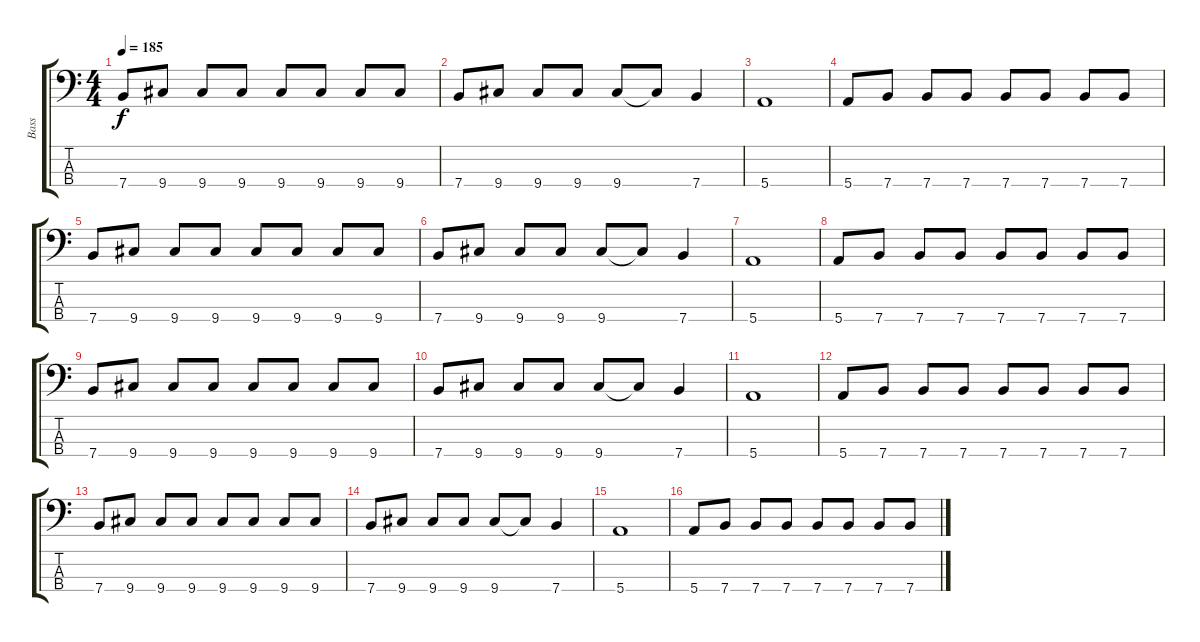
\track ("Bass" "Bass") {instrument electricbassfinger}
\staff {score tabs}
\tuning (G2 D2 A1 E1) {hide}
\ts (4 4)
\tempo 185
\clef f4
\ks c
7.4.8{dy f} 9.4.8 9.4.8 9.4.8 9.4.8 9.4.8 9.4.8 9.4.8 |
7.4.8 9.4.8 9.4.8 9.4.8 9.4.8 9.4{t}.8 7.4.4 |
5.4.1 |
5.4.8 7.4.8 7.4.8 7.4.8 7.4.8 7.4.8 7.4.8 7.4.8 |
7.4.8 9.4.8 9.4.8 9.4.8 9.4.8 9.4.8 9.4.8 9.4.8 |
7.4.8 9.4.8 9.4.8 9.4.8 9.4.8 9.4{t}.8 7.4.4 |
5.4.1 |
5.4.8 7.4.8 7.4.8 7.4.8 7.4.8 7.4.8 7.4.8 7.4.8 |
7.4.8 9.4.8 9.4.8 9.4.8 9.4.8 9.4.8 9.4.8 9.4.8 |
7.4.8 9.4.8 9.4.8 9.4.8 9.4.8 9.4{t}.8 7.4.4 |
5.4.1 |
5.4.8 7.4.8 7.4.8 7.4.8 7.4.8 7.4.8 7.4.8 7.4.8 |
7.4.8 9.4.8 9.4.8 9.4.8 9.4.8 9.4.8 9.4.8 9.4.8 |
7.4.8 9.4.8 9.4.8 9.4.8 9.4.8 9.4{t}.8 7.4.4 |
5.4.1 |
5.4.8 7.4.8 7.4.8 7.4.8 7.4.8 7.4.8 7.4.8 7.4.8
